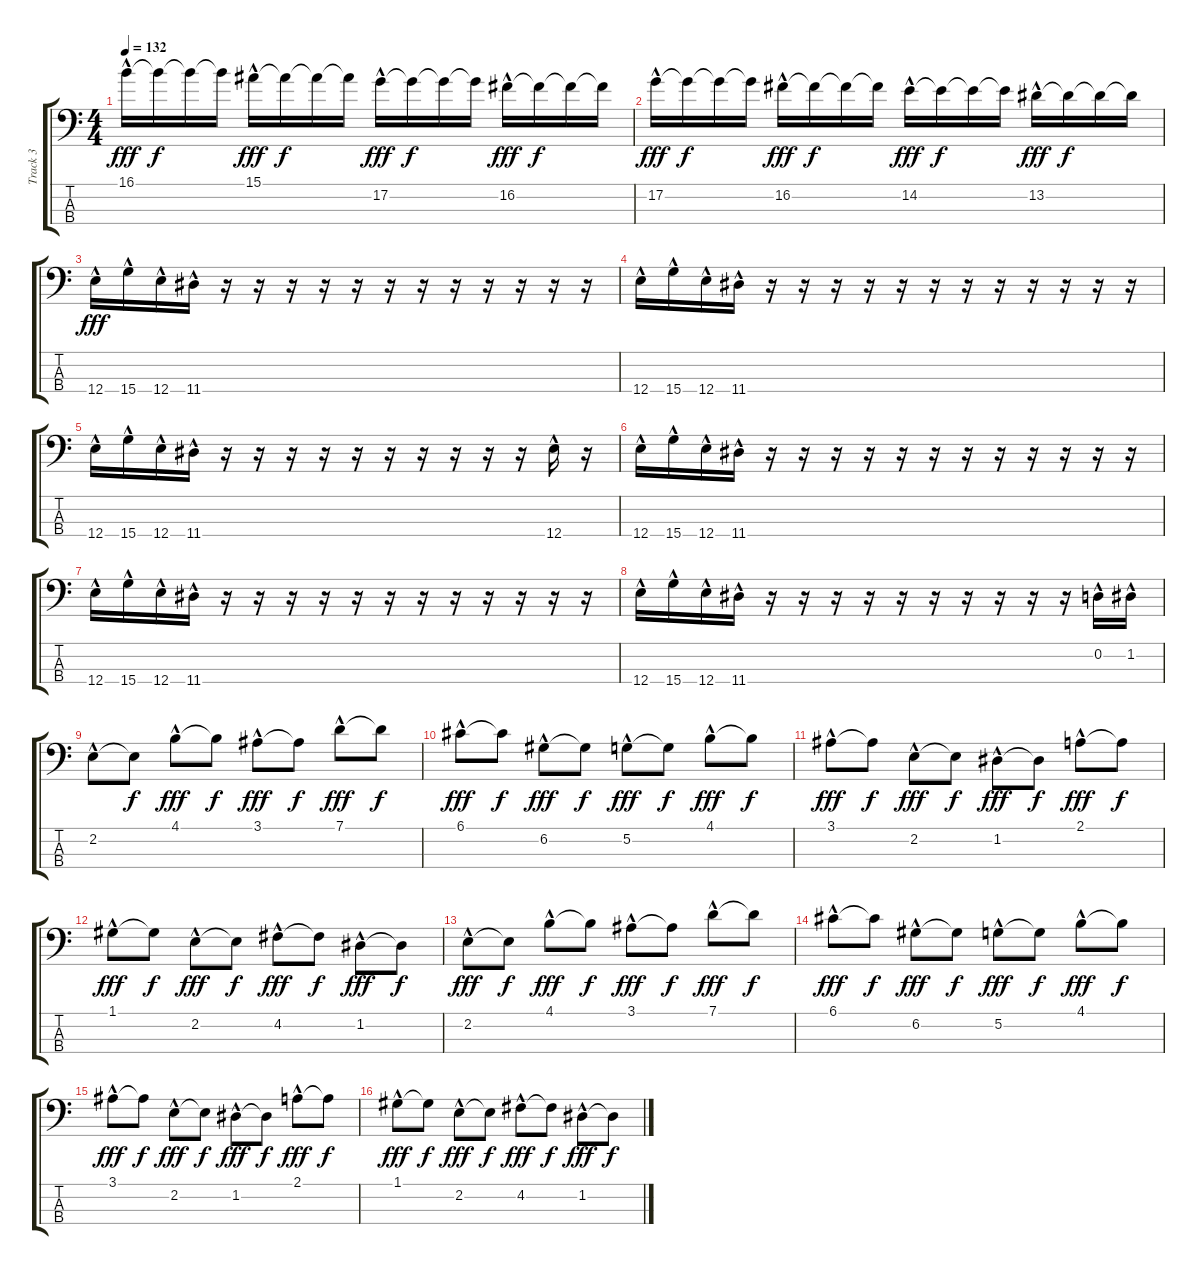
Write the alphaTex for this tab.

\track ("Track 3" "Track 3") {instrument electricbasspick}
\staff {score tabs}
\tuning (G2 D2 A1 E1) {hide}
\ts (4 4)
\tempo 132
\clef f4
\ks c
16.1{hac}.16{dy fff} 16.1{t}.16{dy f} 16.1{t}.16 16.1{t}.16 15.1{hac}.16{dy fff} 15.1{t}.16{dy f} 15.1{t}.16 15.1{t}.16 17.2{hac}.16{dy fff} 17.2{t}.16{dy f} 17.2{t}.16 17.2{t}.16 16.2{hac}.16{dy fff} 16.2{t}.16{dy f} 16.2{t}.16 16.2{t}.16 |
17.2{hac}.16{dy fff} 17.2{t}.16{dy f} 17.2{t}.16 17.2{t}.16 16.2{hac}.16{dy fff} 16.2{t}.16{dy f} 16.2{t}.16 16.2{t}.16 14.2{hac}.16{dy fff} 14.2{t}.16{dy f} 14.2{t}.16 14.2{t}.16 13.2{hac}.16{dy fff} 13.2{t}.16{dy f} 13.2{t}.16 13.2{t}.16 |
12.4{hac}.16{dy fff} 15.4{hac}.16 12.4{hac}.16 11.4{hac}.16 r.16 r.16 r.16 r.16 r.16 r.16 r.16 r.16 r.16 r.16 r.16 r.16 |
12.4{hac}.16 15.4{hac}.16 12.4{hac}.16 11.4{hac}.16 r.16 r.16 r.16 r.16 r.16 r.16 r.16 r.16 r.16 r.16 r.16 r.16 |
12.4{hac}.16 15.4{hac}.16 12.4{hac}.16 11.4{hac}.16 r.16 r.16 r.16 r.16 r.16 r.16 r.16 r.16 r.16 r.16 12.4{hac}.16 r.16 |
12.4{hac}.16 15.4{hac}.16 12.4{hac}.16 11.4{hac}.16 r.16 r.16 r.16 r.16 r.16 r.16 r.16 r.16 r.16 r.16 r.16 r.16 |
12.4{hac}.16 15.4{hac}.16 12.4{hac}.16 11.4{hac}.16 r.16 r.16 r.16 r.16 r.16 r.16 r.16 r.16 r.16 r.16 r.16 r.16 |
12.4{hac}.16 15.4{hac}.16 12.4{hac}.16 11.4{hac}.16 r.16 r.16 r.16 r.16 r.16 r.16 r.16 r.16 r.16 r.16 0.2{hac}.16 1.2{hac}.16 |
2.2{hac}.8 2.2{t}.8{dy f} 4.1{hac}.8{dy fff} 4.1{t}.8{dy f} 3.1{hac}.8{dy fff} 3.1{t}.8{dy f} 7.1{hac}.8{dy fff} 7.1{t}.8{dy f} |
6.1{hac}.8{dy fff} 6.1{t}.8{dy f} 6.2{hac}.8{dy fff} 6.2{t}.8{dy f} 5.2{hac}.8{dy fff} 5.2{t}.8{dy f} 4.1{hac}.8{dy fff} 4.1{t}.8{dy f} |
3.1{hac}.8{dy fff} 3.1{t}.8{dy f} 2.2{hac}.8{dy fff} 2.2{t}.8{dy f} 1.2{hac}.8{dy fff} 1.2{t}.8{dy f} 2.1{hac}.8{dy fff} 2.1{t}.8{dy f} |
1.1{hac}.8{dy fff} 1.1{t}.8{dy f} 2.2{hac}.8{dy fff} 2.2{t}.8{dy f} 4.2{hac}.8{dy fff} 4.2{t}.8{dy f} 1.2{hac}.8{dy fff} 1.2{t}.8{dy f} |
2.2{hac}.8{dy fff} 2.2{t}.8{dy f} 4.1{hac}.8{dy fff} 4.1{t}.8{dy f} 3.1{hac}.8{dy fff} 3.1{t}.8{dy f} 7.1{hac}.8{dy fff} 7.1{t}.8{dy f} |
6.1{hac}.8{dy fff} 6.1{t}.8{dy f} 6.2{hac}.8{dy fff} 6.2{t}.8{dy f} 5.2{hac}.8{dy fff} 5.2{t}.8{dy f} 4.1{hac}.8{dy fff} 4.1{t}.8{dy f} |
3.1{hac}.8{dy fff} 3.1{t}.8{dy f} 2.2{hac}.8{dy fff} 2.2{t}.8{dy f} 1.2{hac}.8{dy fff} 1.2{t}.8{dy f} 2.1{hac}.8{dy fff} 2.1{t}.8{dy f} |
1.1{hac}.8{dy fff} 1.1{t}.8{dy f} 2.2{hac}.8{dy fff} 2.2{t}.8{dy f} 4.2{hac}.8{dy fff} 4.2{t}.8{dy f} 1.2{hac}.8{dy fff} 1.2{t}.8{dy f}
